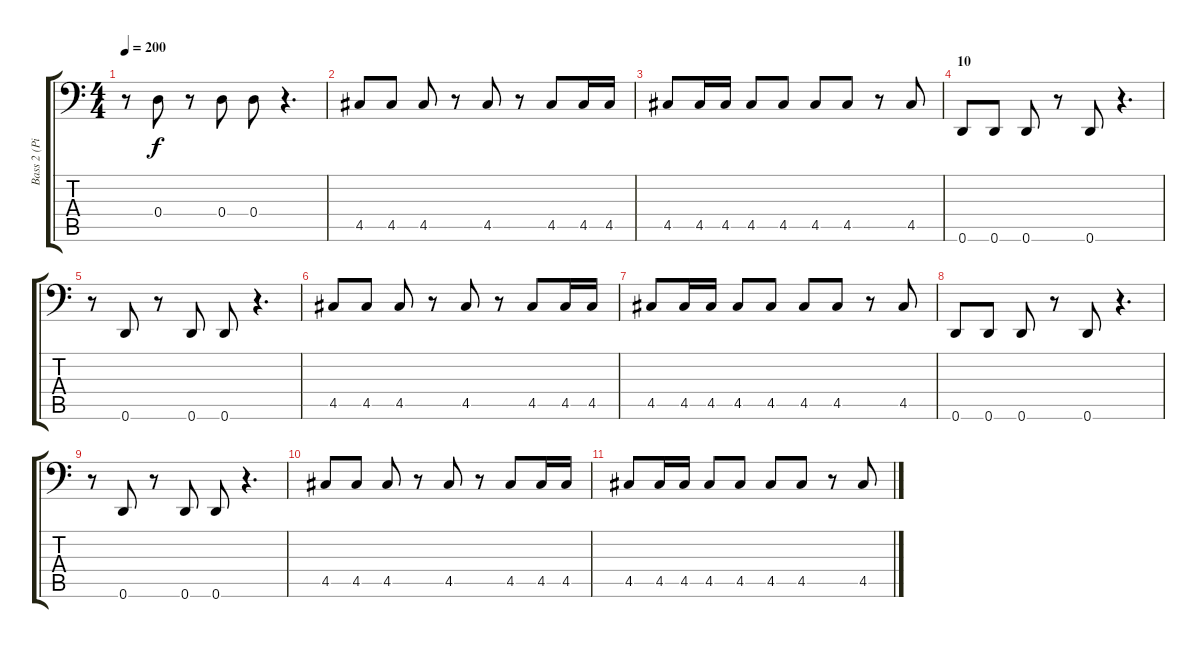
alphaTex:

\track ("Bass 2 (Pick)" "Bass 2 (Pi") {instrument electricbasspick}
\staff {score tabs}
\tuning (E3 B2 G2 D2 A1 D1) {hide}
\ts (4 4)
\tempo 200
\clef f4
\ks c
r.8{dy f} 0.4.8 r.8 0.4.8 0.4.8 r.4{d} |
4.5.8 4.5.8 4.5.8 r.8 4.5.8 r.8 4.5.8 4.5.16 4.5.16 |
4.5.8 4.5.16 4.5.16 4.5.8 4.5.8 4.5.8 4.5.8 r.8 4.5.8 |
\section ("" "10")
0.6.8{volume 8} 0.6.8 0.6.8 r.8 0.6.8 r.4{d} |
r.8 0.6.8 r.8 0.6.8 0.6.8 r.4{d} |
4.5.8 4.5.8 4.5.8 r.8 4.5.8 r.8 4.5.8 4.5.16 4.5.16 |
4.5.8 4.5.16 4.5.16 4.5.8 4.5.8 4.5.8 4.5.8 r.8 4.5.8 |
0.6.8{volume 2} 0.6.8 0.6.8 r.8 0.6.8 r.4{d} |
r.8 0.6.8 r.8 0.6.8 0.6.8 r.4{d} |
4.5.8 4.5.8 4.5.8 r.8 4.5.8 r.8 4.5.8 4.5.16 4.5.16 |
4.5.8 4.5.16 4.5.16 4.5.8 4.5.8 4.5.8 4.5.8 r.8 4.5.8
